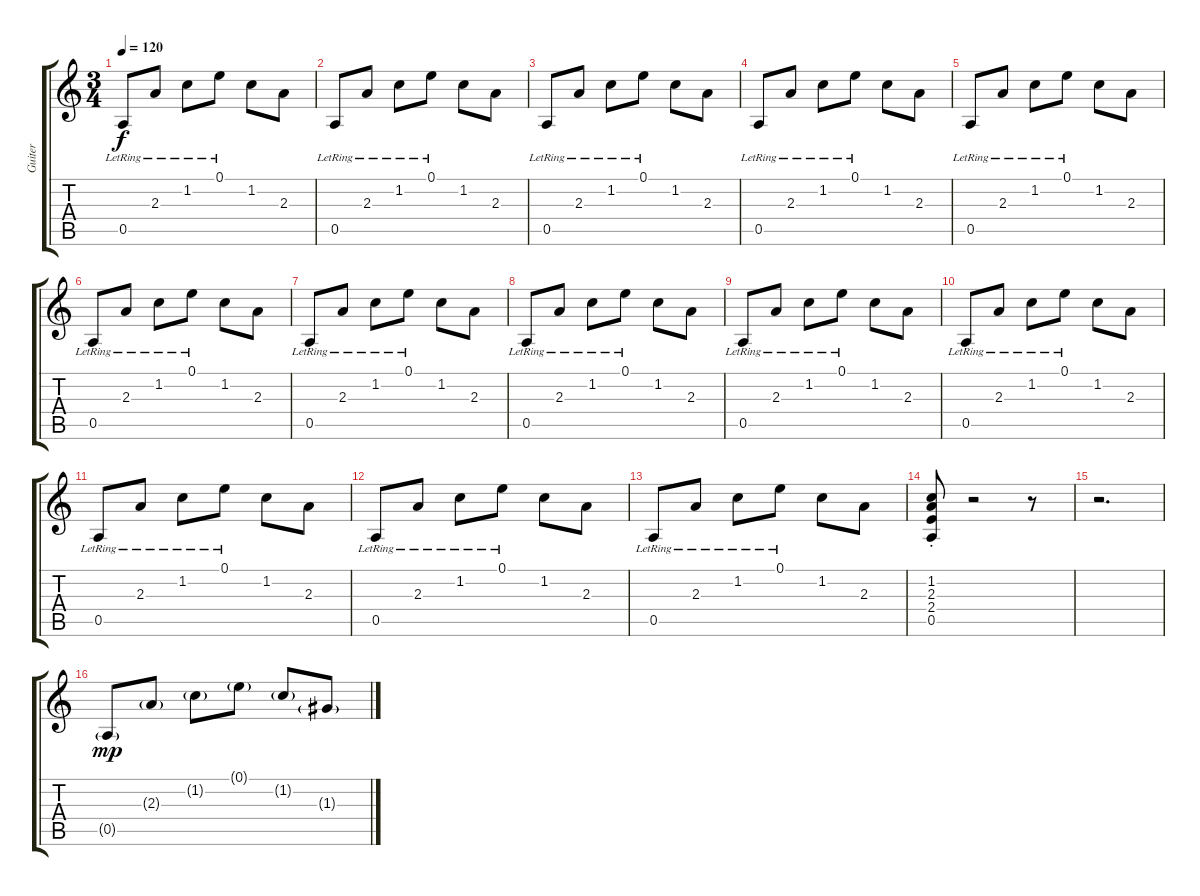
\track ("Guiter" "Guiter") {instrument electricguitarjazz}
\staff {score tabs}
\tuning (E4 B3 G3 D3 A2 E2) {hide}
\ts (3 4)
\tempo 120
\clef g2
\ks c
0.5{lr}.8{dy f} 2.3{lr}.8 1.2{lr}.8 0.1{lr}.8 1.2.8 2.3.8 |
0.5{lr}.8 2.3{lr}.8 1.2{lr}.8 0.1{lr}.8 1.2.8 2.3.8 |
0.5{lr}.8 2.3{lr}.8 1.2{lr}.8 0.1{lr}.8 1.2.8 2.3.8 |
0.5{lr}.8 2.3{lr}.8 1.2{lr}.8 0.1{lr}.8 1.2.8 2.3.8 |
0.5{lr}.8 2.3{lr}.8 1.2{lr}.8 0.1{lr}.8 1.2.8 2.3.8 |
0.5{lr}.8 2.3{lr}.8 1.2{lr}.8 0.1{lr}.8 1.2.8 2.3.8 |
0.5{lr}.8 2.3{lr}.8 1.2{lr}.8 0.1{lr}.8 1.2.8 2.3.8 |
0.5{lr}.8 2.3{lr}.8 1.2{lr}.8 0.1{lr}.8 1.2.8 2.3.8 |
0.5{lr}.8 2.3{lr}.8 1.2{lr}.8 0.1{lr}.8 1.2.8 2.3.8 |
0.5{lr}.8 2.3{lr}.8 1.2{lr}.8 0.1{lr}.8 1.2.8 2.3.8 |
0.5{lr}.8 2.3{lr}.8 1.2{lr}.8 0.1{lr}.8 1.2.8 2.3.8 |
0.5{lr}.8 2.3{lr}.8 1.2{lr}.8 0.1{lr}.8 1.2.8 2.3.8 |
0.5{lr}.8 2.3{lr}.8 1.2{lr}.8 0.1{lr}.8 1.2.8 2.3.8 |
(1.2{st} 2.3{st} 2.4{st} 0.5{st}).8 r.2 r.8 |
r.2{d} |
0.5{g}.8{dy mp volume 8} 2.3{g}.8 1.2{g}.8 0.1{g}.8 1.2{g}.8 1.3{g}.8
